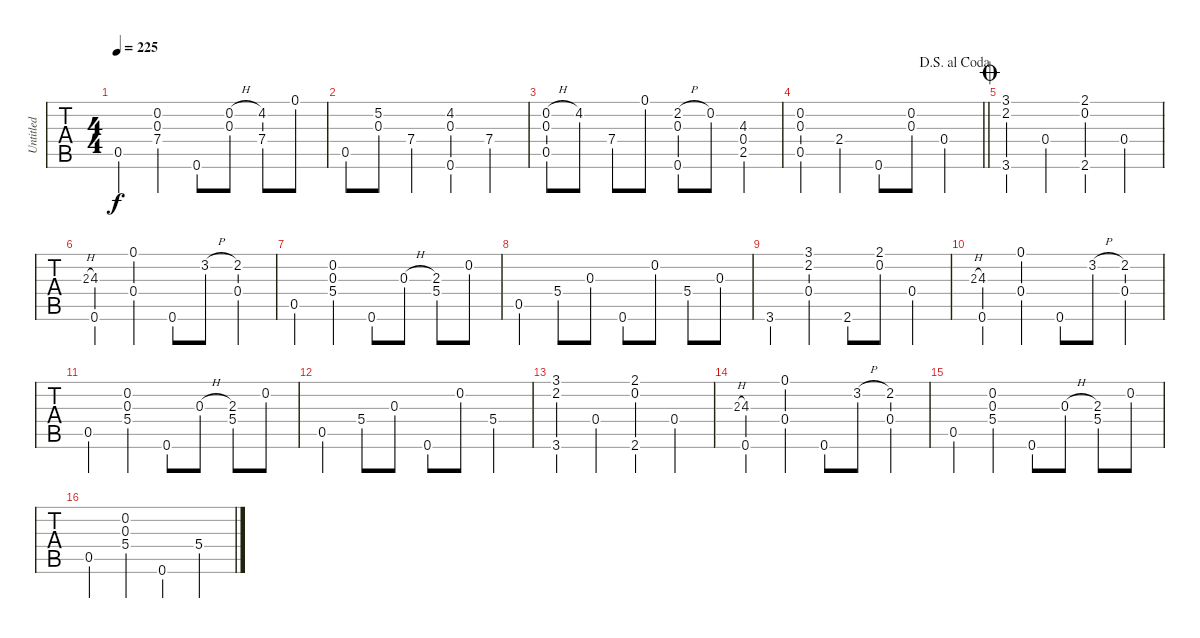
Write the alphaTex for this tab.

\track ("Untitled" "Untitled") {instrument acousticguitarsteel}
\staff {tabs}
\tuning (E4 A3 E3 D3 A2 E2) {hide}
\ts (4 4)
\tempo 225
\clef g2
\ks c
0.5.4{dy f} (0.2 0.3 7.4).4 0.6.8 (0.2{h} 0.3).8 (4.2 7.4).8 0.1.8 |
0.5.8 (5.2 0.3).8 7.4.4 (4.2 0.3 0.6).4 7.4.4 |
(0.2{h} 0.3 0.5).8 4.2.8 7.4.8 0.1.8 (2.2{h} 0.3 0.6).8 0.2.8 (4.3 0.4 2.5).4 |
\jump dalsegnoalcoda
\barLineRight lightlight
(0.2 0.3 0.5).4 2.4.4 0.6.8 (0.2 0.3).8 0.4.4 |
\jump coda
(3.1 2.2 3.6).4 0.4.4 (2.1 0.2 2.6).4 0.4.4 |
2.3{h}.8{gr} (4.3 0.6).4 (0.1 0.4).4 0.6.8 3.2{h}.8 (2.2 0.4).4 |
0.5.4 (0.2 0.3 5.4).4 0.6.8 0.3{h}.8 (2.3 5.4).8 0.2.8 |
0.5.4 5.4.8 0.3.8 0.6.8 0.2.8 5.4.8 0.3.8 |
3.6.4 (3.1 2.2 0.4).4 2.6.8 (2.1 0.2).8 0.4.4 |
2.3{h}.8{gr} (4.3 0.6).4 (0.1 0.4).4 0.6.8 3.2{h}.8 (2.2 0.4).4 |
0.5.4 (0.2 0.3 5.4).4 0.6.8 0.3{h}.8 (2.3 5.4).8 0.2.8 |
0.5.4 5.4.8 0.3.8 0.6.8 0.2.8 5.4.4 |
(3.1 2.2 3.6).4 0.4.4 (2.1 0.2 2.6).4 0.4.4 |
2.3{h}.8{gr} (4.3 0.6).4 (0.1 0.4).4 0.6.8 3.2{h}.8 (2.2 0.4).4 |
0.5.4 (0.2 0.3 5.4).4 0.6.8 0.3{h}.8 (2.3 5.4).8 0.2.8 |
0.5.4 (0.2 0.3 5.4).4 0.6.4 5.4.4
